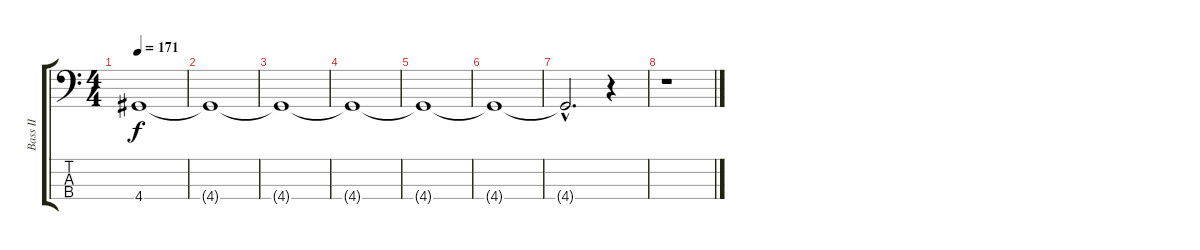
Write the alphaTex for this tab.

\track ("Bass II" "Bass II") {instrument electricbassfinger}
\staff {score tabs}
\tuning (G2 D2 A1 E1) {hide}
\ts (4 4)
\tempo 171
\clef f4
\ks c
4.4{t}.1{dy f} |
4.4{t}.1 |
4.4{t}.1 |
4.4{t}.1 |
4.4{t}.1 |
4.4{t}.1 |
4.4{hac t}.2{d} r.4 |
r.1
